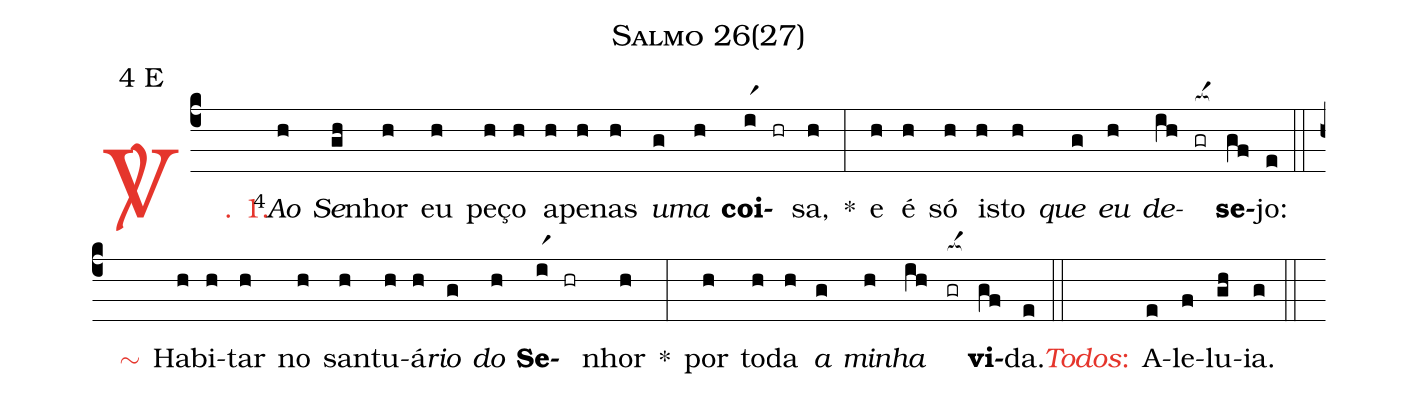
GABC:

name: Salmo 26(27);
mode: 4;
mode-differentia: E;
%%
(c4)

<c><sp>V/</sp>. 1.</c>() <v>\VSup{4}</v><i>Ao</i>(h) <i>Se</i>(gh)nhor(h) eu(h) pe(h)ço(h) a(h)pe(h)nas(h) <i>u</i>(g)<i>ma</i>(h) <b>coi</b>(ir1)(hr)sa,(h) *(:) e(h) é(h) só(h) is(h)to(h) <i>que</i>(g) <i>eu</i>(h) <i>de</i>(ih)<nlba>(gr[ocba:1{])<b>se</b></nlba>(gf[ocba:0}])jo:(e)

(::)

<nlba><c><sp>~</sp></c>() Ha</nlba>(h)bi(h)tar(h) no(h) san(h)tu(h)á(h)<i>rio</i>(g) <i>do</i>(h) <b>Se</b>(ir1)(hr)nhor(h) *(:) por(h) to(h)da(h) <i>a</i>(g) <i>mi</i>(h)<i>nha</i>(ih) <nlba>(gr[ocba:1{])<b>vi</b></nlba>(gf[ocba:0}])da.(e)

(::)

<nlba><c><i>Todos</i>:</c>() A</nlba>(e)le(f)lu(gh)ia.(g)

(::)
